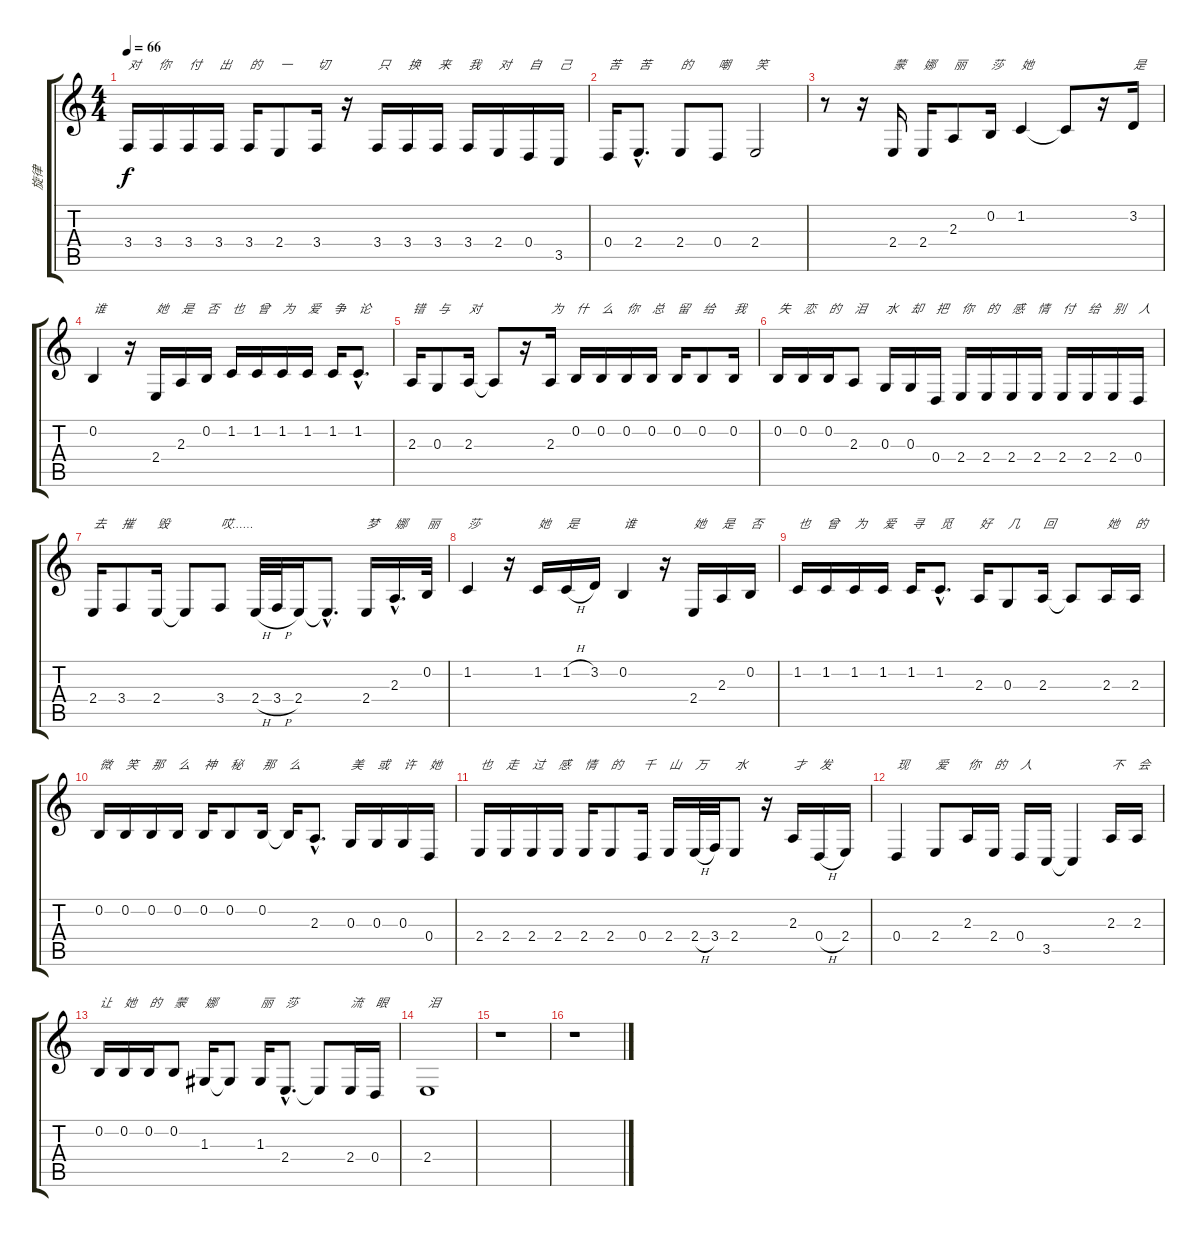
\track ("旋律" "旋律") {instrument sopranosax}
\staff {score tabs}
\tuning (E4 B3 G3 D3 A2 E2) {hide}
\ts (4 4)
\tempo 66
\clef g2
\ks c
3.4.16{txt "对" dy f} 3.4.16{txt "你"} 3.4.16{txt "付"} 3.4.16{txt "出 "} 3.4.16{txt "的"} 2.4.8{txt "一"} 3.4.16{txt "切"} r.16 3.4.16{txt "只"} 3.4.16{txt "换"} 3.4.16{txt "来"} 3.4.16{txt "我"} 2.4.16{txt "对"} 0.4.16{txt "自"} 3.5.16{txt "己"} |
0.4.16{txt "苦"} 2.4{hac}.8{d txt "苦"} 2.4.8{txt "的"} 0.4.8{txt "嘲"} 2.4.2{txt "笑"} |
r.8 r.16 2.4.16{txt "蒙"} 2.4.16{txt "娜"} 2.3.8{txt "丽"} 0.2.16{txt "莎"} 1.2.4{txt "她"} 1.2{t}.8 r.16 3.2.16{txt "是"} |
0.2.4{txt "谁"} r.16 2.4.16{txt "她"} 2.3.16{txt "是"} 0.2.16{txt "否"} 1.2.16{txt "也"} 1.2.16{txt "曾"} 1.2.16{txt "为"} 1.2.16{txt "爱"} 1.2.16{txt "争"} 1.2{hac}.8{d txt "论"} |
2.3.16{txt "错"} 0.3.8{txt "与"} 2.3.16{txt "对"} 2.3{t}.8 r.16 2.3.16{txt "为"} 0.2.16{txt "什"} 0.2.16{txt "么"} 0.2.16{txt "你"} 0.2.16{txt "总"} 0.2.16{txt "留"} 0.2.8{txt "给"} 0.2.16{txt "我"} |
0.2.16{txt "失"} 0.2.16{txt "恋"} 0.2.16{txt "的"} 2.3.8{txt "泪"} 0.3.16{txt "水"} 0.3.16{txt "却"} 0.4.16{txt "把"} 2.4.16{txt "你"} 2.4.16{txt "的"} 2.4.16{txt "感"} 2.4.16{txt "情"} 2.4.16{txt "付"} 2.4.16{txt "给"} 2.4.16{txt "别"} 0.4.16{txt "人"} |
2.4.16{txt "去"} 3.4.8{txt "摧"} 2.4.16{txt "毁"} 2.4{t}.8 3.4.8{txt "哎……"} 2.4{h}.32 3.4{h}.32 2.4.16 2.4{hac t}.8{d} 2.4.16{txt "梦"} 2.3{hac}.16{d txt "娜"} 0.2.32{txt "丽"} |
1.2.4{txt "莎"} r.16 1.2.16{txt "她"} 1.2{h}.16{txt "是"} 3.2.16 0.2.4{txt "谁"} r.16 2.4.16{txt "她"} 2.3.16{txt "是"} 0.2.16{txt "否"} |
1.2.16{txt "也"} 1.2.16{txt "曾"} 1.2.16{txt "为"} 1.2.16{txt "爱"} 1.2.16{txt "寻"} 1.2{hac}.8{d txt "觅"} 2.3.16{txt "好"} 0.3.8{txt "几"} 2.3.16{txt "回"} 2.3{t}.8 2.3.16{txt "她"} 2.3.16{txt "的"} |
0.2.16{txt "微"} 0.2.16{txt "笑"} 0.2.16{txt "那"} 0.2.16{txt "么 "} 0.2.16{txt "神"} 0.2.8{txt "秘"} 0.2.16{txt "那"} 0.2{t}.16{txt "么"} 2.3{hac}.8{d} 0.3.16{txt "美"} 0.3.16{txt "或"} 0.3.16{txt "许"} 0.4.16{txt "她"} |
2.4.16{txt "也"} 2.4.16{txt "走"} 2.4.16{txt "过"} 2.4.16{txt "感"} 2.4.16{txt "情"} 2.4.8{txt "的"} 0.4.16{txt "千"} 2.4.16{txt "山"} 2.4{h}.32{txt "万"} 3.4.32 2.4.8{txt "水"} r.16 2.3.16{txt "才"} 0.4{h}.16{txt "发"} 2.4.16 |
0.4.4{txt "现"} 2.4.8{txt "爱"} 2.3.16{txt "你"} 2.4.16{txt "的"} 0.4.16{txt "人"} 3.5.16 3.5{t}.4 2.3.16{txt "不"} 2.3.16{txt "会"} |
0.2.16{txt "让"} 0.2.16{txt "她"} 0.2.16{txt "的"} 0.2.8{txt "蒙"} 1.3.16{txt "娜"} 1.3{t}.8 1.3.16{txt "丽"} 2.4{hac}.8{d txt "莎"} 2.4{t}.8 2.4.16{txt "流"} 0.4.16{txt "眼"} |
2.4.1{txt "泪"} |
r.1 |
r.1
